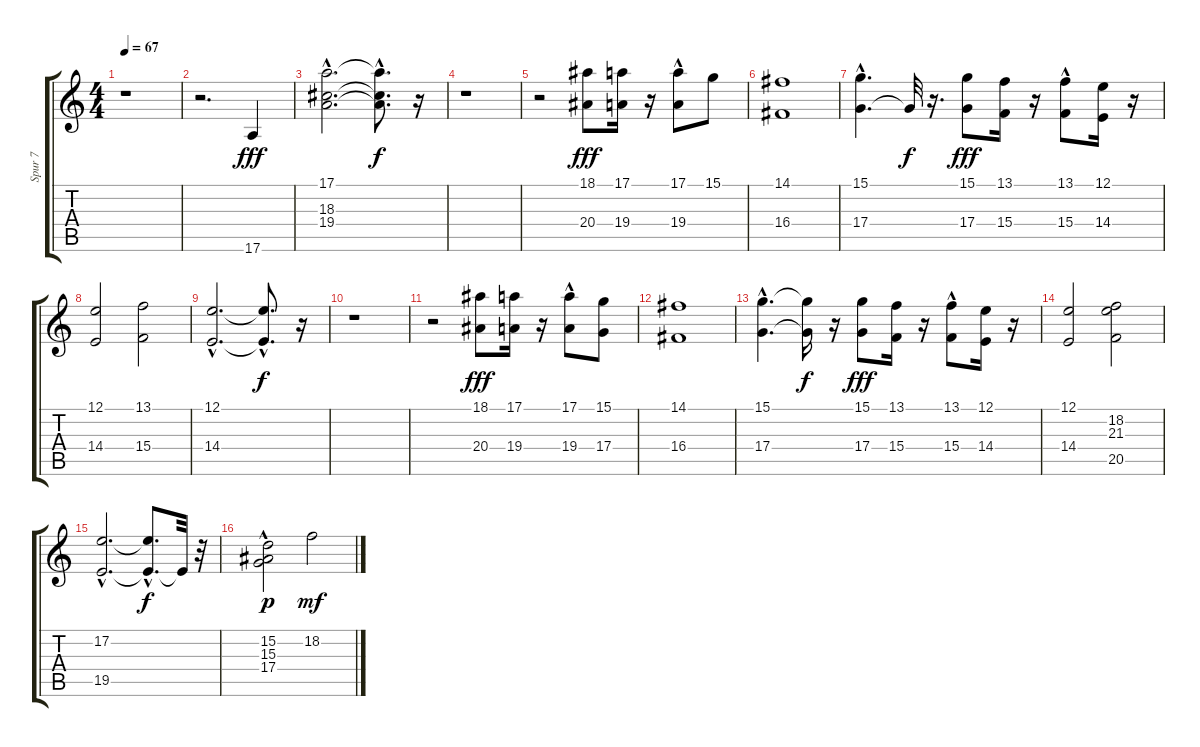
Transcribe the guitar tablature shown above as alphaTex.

\track ("Spur 7" "Spur 7") {instrument stringensemble1}
\staff {score tabs}
\tuning (E4 B3 G3 D3 A2 E2) {hide}
\ts (4 4)
\tempo 67
\clef g2
\ks c
r.1{dy fff} |
r.2{d} 17.6.4 |
(17.1{hac} 18.3{hac} 19.4{hac}).2{d} (17.1{hac t} 18.3{hac t} 19.4{hac t}).8{d dy f} r.16 |
r.1 |
r.2 (18.1 20.4).8{dy fff} (17.1 19.4).16 r.16 (17.1 19.4{hac}).8 15.1.8 |
(14.1 16.4).1 |
(15.1{hac} 17.4{hac}).4{d} 17.4{t}.32{dy f} r.16{d} (15.1 17.4).8{dy fff} (13.1 15.4).16 r.16 (13.1 15.4{hac}).8 (12.1 14.4).16 r.16 |
(12.1 14.4).2 (13.1 15.4).2 |
(12.1{hac} 14.4{hac}).2{d} (12.1{hac t} 14.4{hac t}).8{d dy f} r.16 |
r.1 |
r.2 (18.1 20.4).8{dy fff} (17.1 19.4).16 r.16 (17.1 19.4{hac}).8 (15.1 17.4).8 |
(14.1 16.4).1 |
(15.1{hac} 17.4{hac}).4{d} (15.1{t} 17.4{t}).16{dy f} r.16 (15.1 17.4).8{dy fff} (13.1 15.4).16 r.16 (13.1 15.4{hac}).8 (12.1 14.4).16 r.16 |
(12.1 14.4).2 (18.2 21.3 20.5).2 |
(17.2{hac} 19.5{hac}).2{d} (17.2{hac t} 19.5{hac t}).8{d dy f} 19.5{t}.32 r.32 |
(15.2{hac} 15.3{hac} 17.4{hac}).2{dy p} 18.2.2{dy mf}
